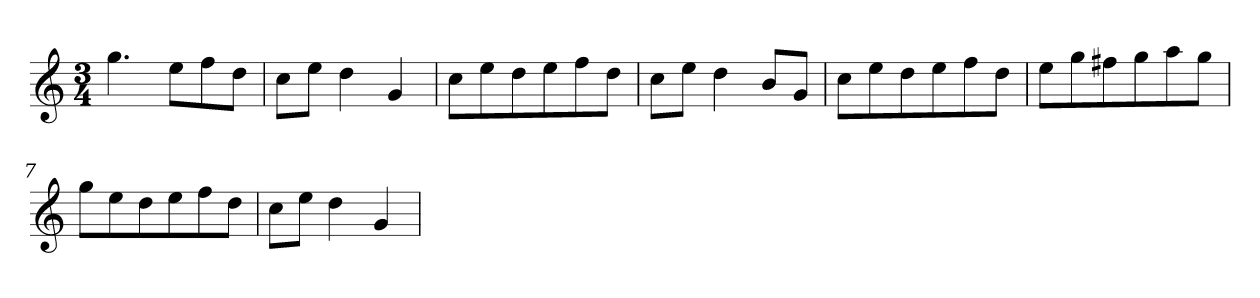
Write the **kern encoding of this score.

**kern
*part1
*staff1
*clefG2
*k[]
*M3/4
=1
4.gg\
8ee\L
8ff\
8dd\J
=2
8cc\L
8ee\J
4dd\
4g/
=3
8cc\L
8ee\
8dd\
8ee\
8ff\
8dd\J
=4
8cc\L
8ee\J
4dd\
8b/L
8g/J
=5
8cc\L
8ee\
8dd\
8ee\
8ff\
8dd\J
=6
8ee\L
8gg\
8ff#X\
8gg\
8aa\
8gg\J
=7
8gg\L
8ee\
8dd\
8ee\
8ff\
8dd\J
=8
8cc\L
8ee\J
4dd\
4g/
=
*-
